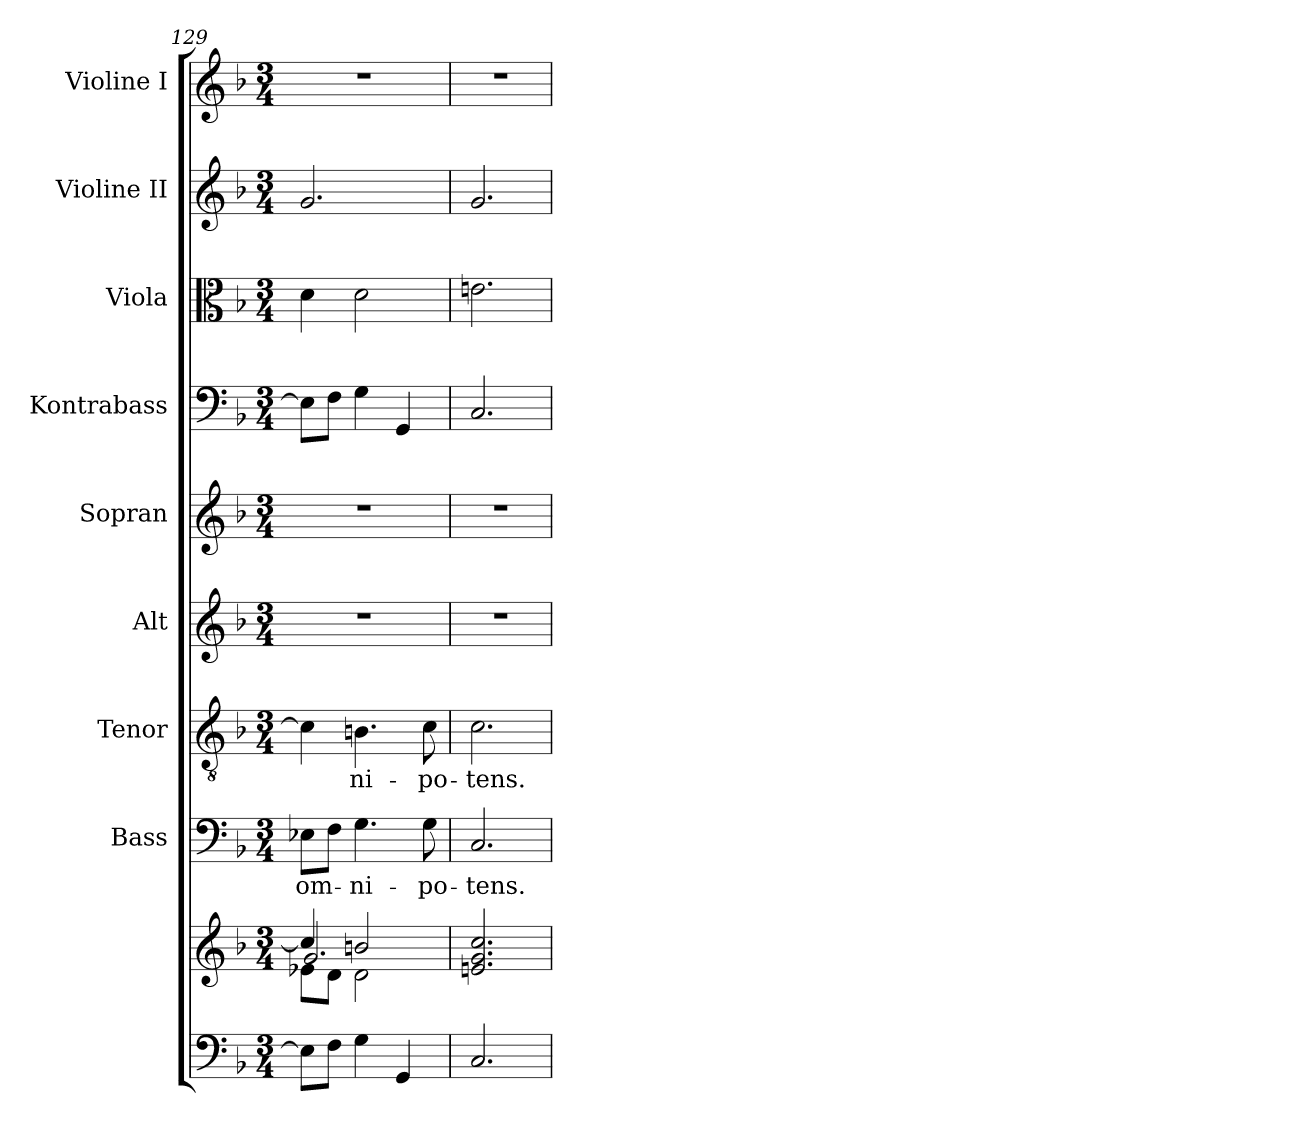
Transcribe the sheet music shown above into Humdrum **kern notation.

**kern	**kern	**kern	**text	**kern	**text	**kern	**kern	**kern	**kern	**kern	**kern
*part9	*part9	*part8	*part8	*part7	*part7	*part6	*part5	*part4	*part3	*part2	*part1
*staff10	*staff9	*staff8	*staff8	*staff7	*staff7	*staff6	*staff5	*staff4	*staff3	*staff2	*staff1
*	*	*I"Bass	*	*I"Tenor	*	*I"Alt	*I"Sopran	*I"Kontrabass	*I"Viola	*I"Violine II	*I"Violine I
*	*	*I'B.	*	*I'T.	*	*I'A.	*I'S.	*I'Kb.	*I'Vla.	*I'Vl. II	*I'Vl. I
!!LO:LB:g=z
*clefF4	*clefG2	*clefF4	*	*clefGv2	*	*clefG2	*clefG2	*clefF4	*clefC3	*clefG2	*clefG2
*	*	*	*	*	*	*	*	*ITrd7c12	*	*	*
*k[b-]	*k[b-]	*k[b-]	*	*k[b-]	*	*k[b-]	*k[b-]	*k[b-]	*k[b-]	*k[b-]	*k[b-]
*F:	*F:	*F:	*	*F:	*	*F:	*F:	*F:	*F:	*F:	*F:
*M3/4	*M3/4	*M3/4	*	*M3/4	*	*M3/4	*M3/4	*M3/4	*M3/4	*M3/4	*M3/4
=129	=129	=129	=129	=129	=129	=129	=129	=129	=129	=129	=129
*	*^	*	*	*	*	*	*	*	*	*	*
*	*	*^	*	*	*	*	*	*	*	*	*	*
!	!	!	!	!	!LO:LY:b	!	!	!	!	!	!	!	!
8E-\L]	4cc/]	8e-X\L	2.g/	8E-X\L	om-	4c\]	.	2.r	2.r	8EE-\L]	4d\	2.g/	2.r
8F\J	.	8d\J	.	8F\J	.	.	.	.	.	8FF\J	.	.	.
!	!	!	!	!	!LO:LY:b	!	!LO:LY:b	!	!	!	!	!	!
4G\	2bn/	2d\	.	4.G\	-ni-	4.Bn\	-ni-	.	.	4GG\	2d\	.	.
4GG/	.	.	.	.	.	.	.	.	.	4GGG/	.	.	.
!	!	!	!	!	!LO:LY:b	!	!LO:LY:b	!	!	!	!	!	!
.	.	.	.	8G\	-po-	8c\	-po-	.	.	.	.	.	.
*	*v	*v	*v	*	*	*	*	*	*	*	*	*	*
=130	=130	=130	=130	=130	=130	=130	=130	=130	=130	=130	=130
!	!	!	!LO:LY:b	!	!LO:LY:b	!	!	!	!	!	!
2.C/	2.en/ 2.g/ 2.cc/	2.C/	-tens.	2.c\	-tens.	2.r	2.r	2.CC/	2.en\	2.g/	2.r
=	=	=	=	=	=	=	=	=	=	=	=
*-	*-	*-	*-	*-	*-	*-	*-	*-	*-	*-	*-
